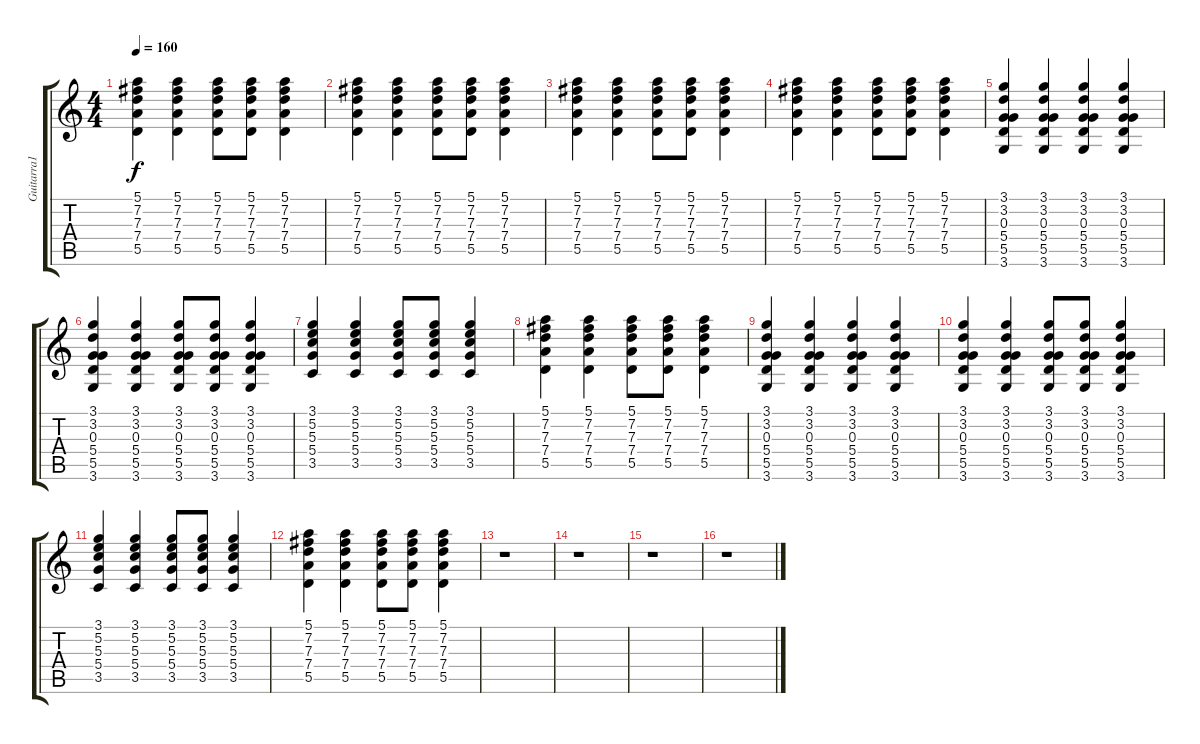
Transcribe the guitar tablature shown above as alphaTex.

\track ("Guitarra1" "Guitarra1") {instrument electricguitarclean}
\staff {score tabs}
\tuning (E4 B3 G3 D3 A2 E2) {hide}
\ts (4 4)
\tempo 160
\clef g2
\ks c
(5.1 7.2 7.3 7.4 5.5).4{dy f} (5.1 7.2 7.3 7.4 5.5).4 (5.1 7.2 7.3 7.4 5.5).8 (5.1 7.2 7.3 7.4 5.5).8 (5.1 7.2 7.3 7.4 5.5).4 |
(5.1 7.2 7.3 7.4 5.5).4 (5.1 7.2 7.3 7.4 5.5).4 (5.1 7.2 7.3 7.4 5.5).8 (5.1 7.2 7.3 7.4 5.5).8 (5.1 7.2 7.3 7.4 5.5).4 |
(5.1 7.2 7.3 7.4 5.5).4 (5.1 7.2 7.3 7.4 5.5).4 (5.1 7.2 7.3 7.4 5.5).8 (5.1 7.2 7.3 7.4 5.5).8 (5.1 7.2 7.3 7.4 5.5).4 |
(5.1 7.2 7.3 7.4 5.5).4 (5.1 7.2 7.3 7.4 5.5).4 (5.1 7.2 7.3 7.4 5.5).8 (5.1 7.2 7.3 7.4 5.5).8 (5.1 7.2 7.3 7.4 5.5).4 |
(3.1 3.2 0.3 5.4 5.5 3.6).4 (3.1 3.2 0.3 5.4 5.5 3.6).4 (3.1 3.2 0.3 5.4 5.5 3.6).4 (3.1 3.2 0.3 5.4 5.5 3.6).4 |
(3.1 3.2 0.3 5.4 5.5 3.6).4 (3.1 3.2 0.3 5.4 5.5 3.6).4 (3.1 3.2 0.3 5.4 5.5 3.6).8 (3.1 3.2 0.3 5.4 5.5 3.6).8 (3.1 3.2 0.3 5.4 5.5 3.6).4 |
(3.1 5.2 5.3 5.4 3.5).4 (3.1 5.2 5.3 5.4 3.5).4 (3.1 5.2 5.3 5.4 3.5).8 (3.1 5.2 5.3 5.4 3.5).8 (3.1 5.2 5.3 5.4 3.5).4 |
(5.1 7.2 7.3 7.4 5.5).4 (5.1 7.2 7.3 7.4 5.5).4 (5.1 7.2 7.3 7.4 5.5).8 (5.1 7.2 7.3 7.4 5.5).8 (5.1 7.2 7.3 7.4 5.5).4 |
(3.1 3.2 0.3 5.4 5.5 3.6).4 (3.1 3.2 0.3 5.4 5.5 3.6).4 (3.1 3.2 0.3 5.4 5.5 3.6).4 (3.1 3.2 0.3 5.4 5.5 3.6).4 |
(3.1 3.2 0.3 5.4 5.5 3.6).4 (3.1 3.2 0.3 5.4 5.5 3.6).4 (3.1 3.2 0.3 5.4 5.5 3.6).8 (3.1 3.2 0.3 5.4 5.5 3.6).8 (3.1 3.2 0.3 5.4 5.5 3.6).4 |
(3.1 5.2 5.3 5.4 3.5).4 (3.1 5.2 5.3 5.4 3.5).4 (3.1 5.2 5.3 5.4 3.5).8 (3.1 5.2 5.3 5.4 3.5).8 (3.1 5.2 5.3 5.4 3.5).4 |
(5.1 7.2 7.3 7.4 5.5).4 (5.1 7.2 7.3 7.4 5.5).4 (5.1 7.2 7.3 7.4 5.5).8 (5.1 7.2 7.3 7.4 5.5).8 (5.1 7.2 7.3 7.4 5.5).4 |
r.1 |
r.1 |
r.1 |
r.1
